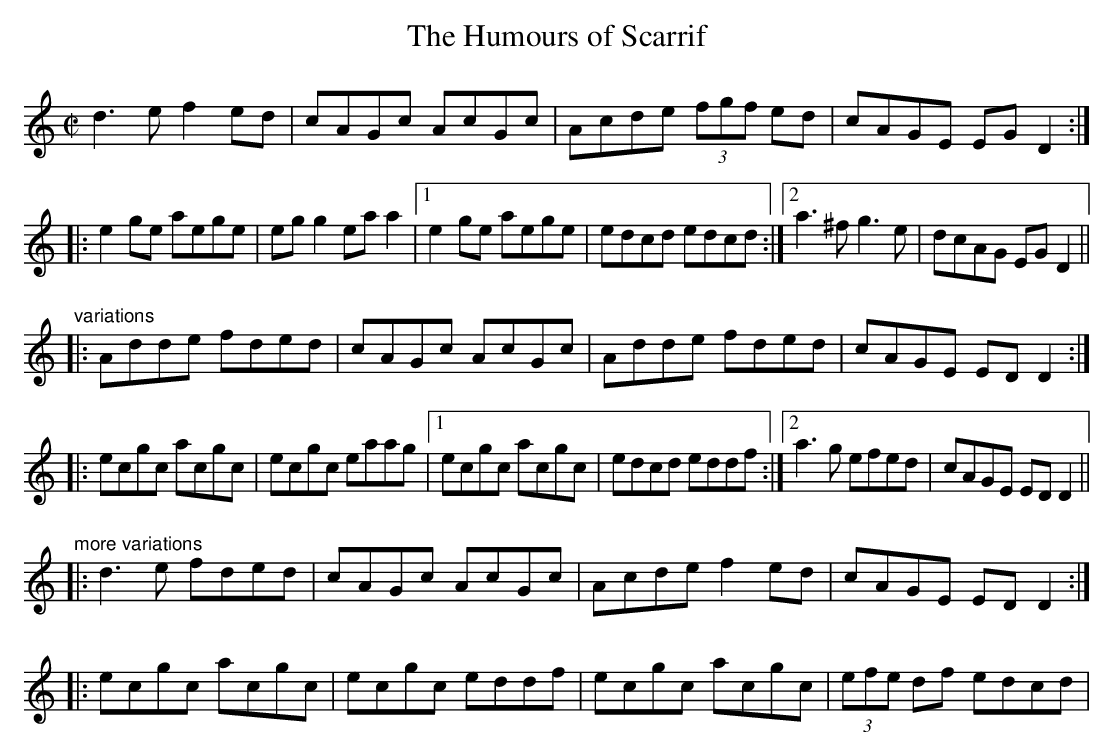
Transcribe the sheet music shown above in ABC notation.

X:1
T:Humours of Scarrif, The
M:C|
K:Ddor
d3e f2ed|cAGc AcGc|Acde (3fgf ed|cAGE EGD2:|
|:e2ge aege|egg2 eaa2|1 e2ge aege|edcd edcd:|2 a3^f g3e|dcAG EGD2||
"variations"
|:Adde fded|cAGc AcGc|Adde fded|cAGE EDD2:|
|:ecgc acgc|ecgc eaag|1 ecgc acgc|edcd eddf:|2 a3g efed|cAGE EDD2||
"more variations"
|:d3e fded|cAGc AcGc|Acde f2ed|cAGE EDD2:|
|:ecgc acgc|ecgc eddf|ecgc acgc|(3efe df edcd|
